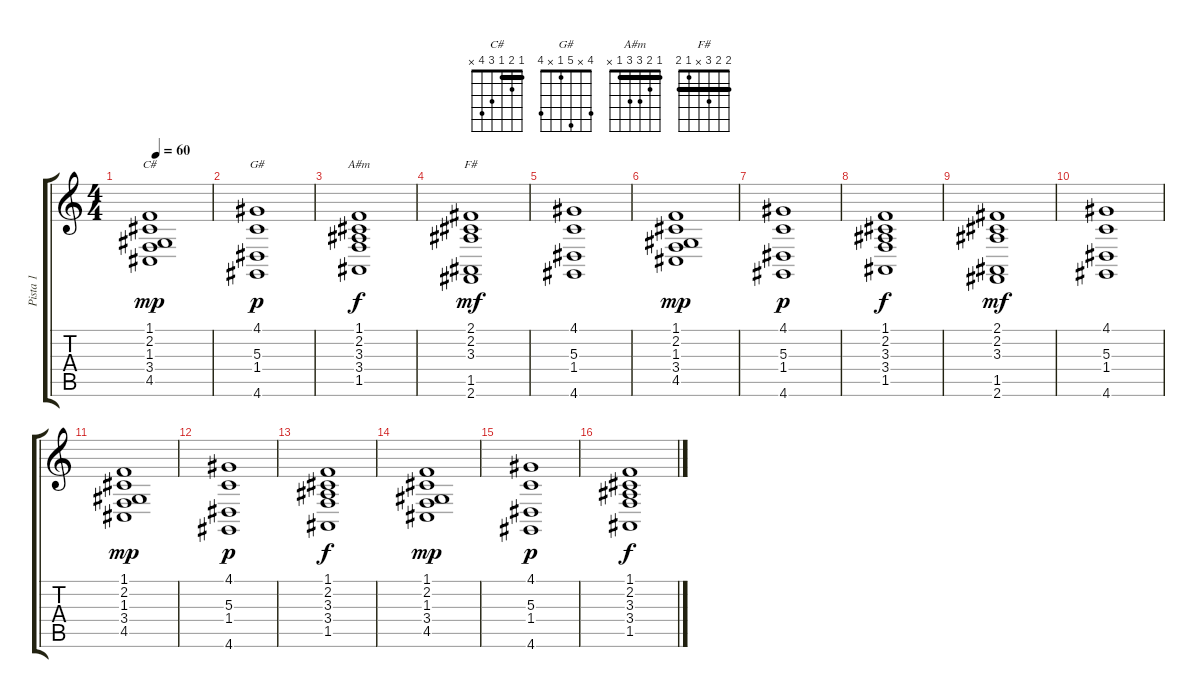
\track ("Pista 1" "Pista 1") {instrument synthstrings1}
\staff {score tabs}
\tuning (E4 B3 G3 D3 A2 E2) {hide}
\chord ("C#" 1 2 1 3 4 x) {barre 1}
\chord ("G#" 4 x 5 1 x 4)
\chord ("A#m" 1 2 3 3 1 x) {barre 1}
\chord ("F#" 2 2 3 x 1 2) {barre 2}
\ts (4 4)
\section ("" "")
\tempo 60
\clef g2
\ks c
(1.1 2.2 1.3 3.4 4.5).1{ch "C#" dy mp instrument synthstrings1} |
(4.1 5.3 1.4 4.6).1{ch "G#" dy p} |
(1.1 2.2 3.3 3.4 1.5).1{ch "A#m" dy f} |
(2.1 2.2 3.3 1.5 2.6).1{ch "F#" dy mf} |
(4.1 5.3 1.4 4.6).1 |
(1.1 2.2 1.3 3.4 4.5).1{dy mp} |
(4.1 5.3 1.4 4.6).1{dy p} |
(1.1 2.2 3.3 3.4 1.5).1{dy f} |
(2.1 2.2 3.3 1.5 2.6).1{dy mf} |
(4.1 5.3 1.4 4.6).1 |
(1.1 2.2 1.3 3.4 4.5).1{dy mp} |
(4.1 5.3 1.4 4.6).1{dy p} |
(1.1 2.2 3.3 3.4 1.5).1{dy f} |
(1.1 2.2 1.3 3.4 4.5).1{dy mp} |
(4.1 5.3 1.4 4.6).1{dy p} |
(1.1 2.2 3.3 3.4 1.5).1{dy f}
